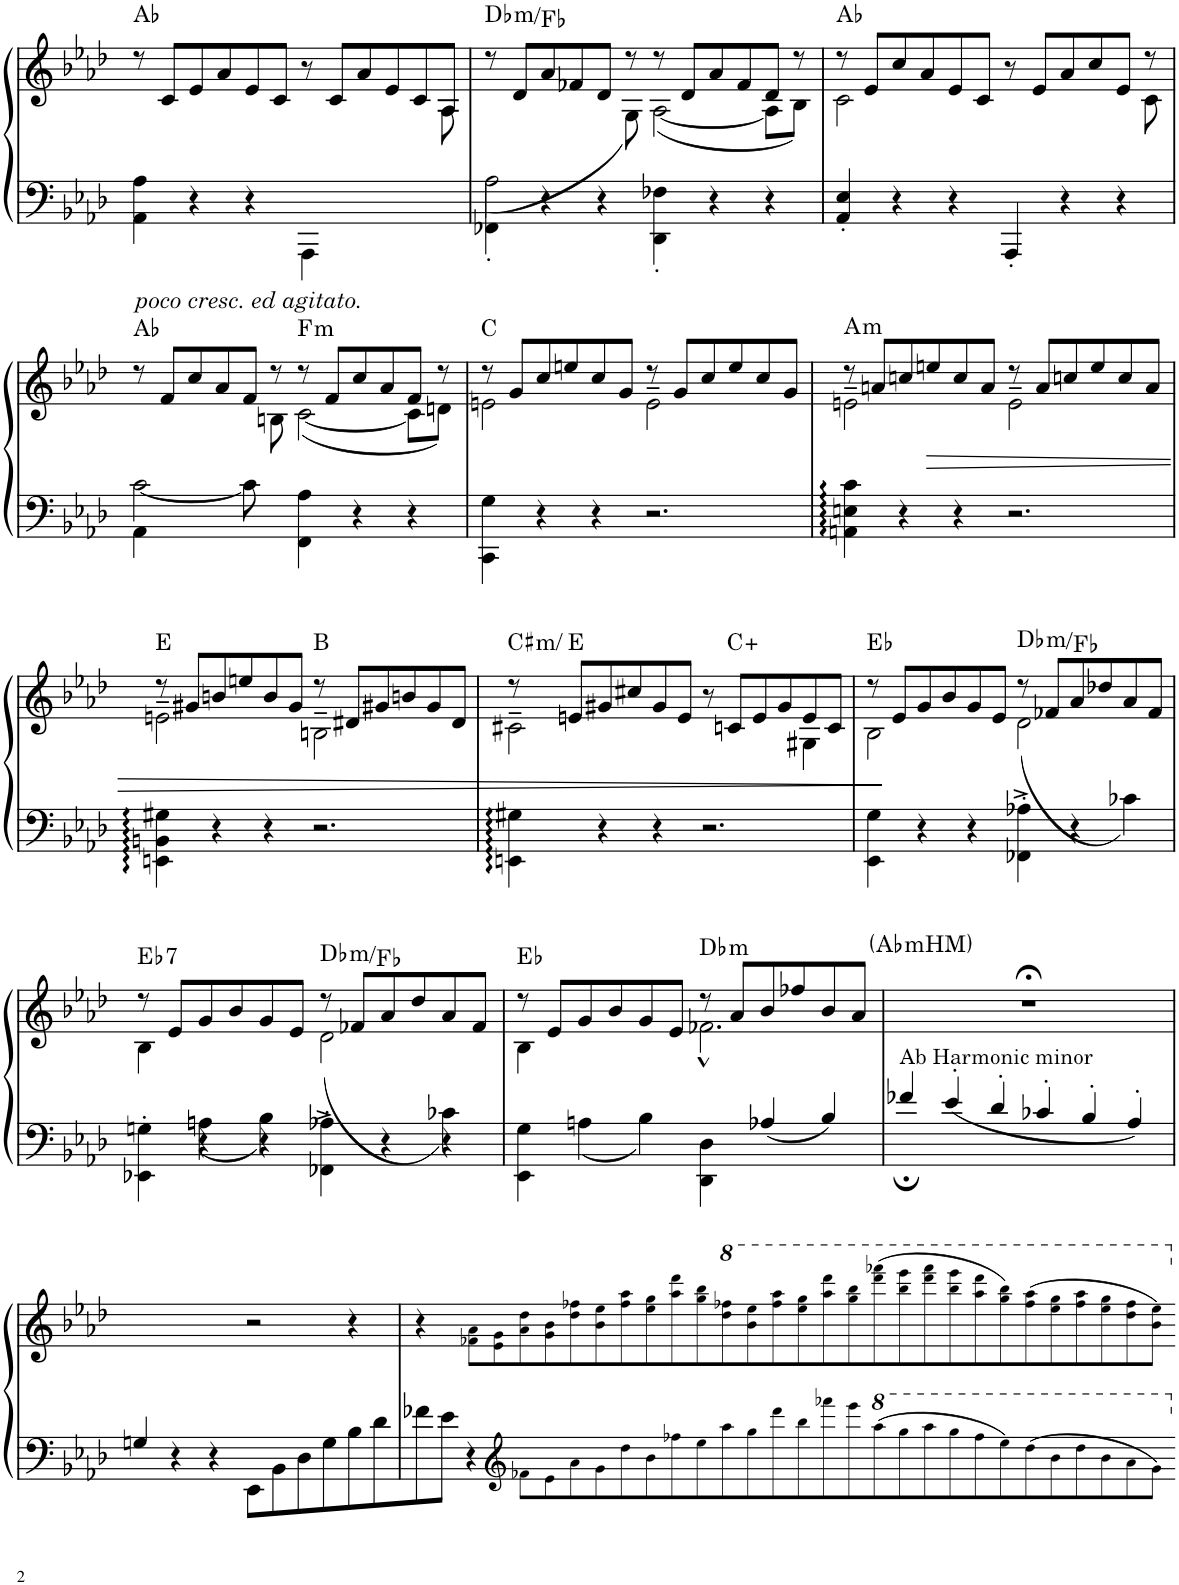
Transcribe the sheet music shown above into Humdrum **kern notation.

**kern	**kern	**dynam	**harte
*part1	*part1	*part1	*part1
*staff2	*staff1	*staff1/2	*
*I"Piano à queue	*	*	*
*I'Pia.	*	*	*
!!LO:PB:g=z
*clefF4	*clefG2	*	*
*k[b-e-a-d-]	*k[b-e-a-d-]	*	*
*M6/4	*M6/4	*	*
=12	=12	=12	=12
*^	*^	*	*
4A-\	4AA-\	8r	4.ryy	.	Ab:maj
.	.	8c/L	.	.	.
1ryy	4r	8e-/	.	.	.
*	*	*v	*v	*	*
.	.	8a-/	.	.
.	4r	8e-/	.	.
.	.	8c/J	.	.
.	4AAA-\	8r	.	.
.	.	8c/L	.	.
.	2ryy	8a-/	.	.
.	.	8e-/	.	.
4ryy	.	8c/	.	.
*	*	*^	*	*
.	.	8A-/J	8A-\	.	.
=13	=13	=13	=13	=13	=13
!	!	!	!	!	!LO:H:kt=m
(2A-\	4FF-X\'< 4A-\'<	8r	8ryy	.	Db:min/b3
*	*	*v	*v	*	*
.	.	8d-/L	.	.
.	4r	8a-/	.	.
.	.	8f-X/	.	.
1ryy	4r	8d-/J	.	.
*	*	*^	*	*
.	.	8r	8G\)	.	.
.	4DD-\'< 4F-X\'<	8r	([2A-\	.	.
.	.	8d-/L	.	.	.
.	4r	8a-/	.	.	.
.	.	8f-/	.	.	.
.	4r	8d-/J	8A-\L]	.	.
.	.	8r	8B-\J)	.	.
*v	*v	*	*	*	*
=14	=14	=14	=14	=14
4AA-/' 4E-/'	8r	2c\	.	Ab:maj
.	8e-/L	.	.	.
4r	8cc/	.	.	.
.	8a-/	.	.	.
4r	8e-/	2..ryy	.	.
.	8c/J	.	.	.
4AAA-'/	8r	.	.	.
.	8e-/L	.	.	.
4r	8a-/	.	.	.
.	8cc/	.	.	.
4r	8e-/J	.	.	.
.	8r	8c\	.	.
!!LO:LB:g=z	!!
=15	=15	=15	=15	=15
*^	*	*	*	*
!	!	!LO:TX:a:i:t=poco cresc. ed agitato.	!	!	!
[2c\	4AA-\	8r	8ryy	.	Ab:maj
*	*	*v	*v	*	*
.	.	8f/L	.	.
.	4ryy	8cc/	.	.
.	.	8a-/	.	.
8c\]	4ryy	8f/J	.	.
*	*	*^	*	*
2..ryy	.	8r	8Bn\	.	.
!	!	!	!	!	!LO:H:kt=m
.	4FF\ 4A-\	8r	([2c\	.	F:min
.	.	8f/L	.	.	.
.	4r	8cc/	.	.	.
.	.	8a-/	.	.	.
.	4r	8f/J	8c\L]	.	.
.	.	8r	8dn\J)	.	.
*v	*v	*	*	*	*
=16	=16	=16	=16	=16
4CC\ 4G\	8r	2en\	.	C:maj
.	8g/L	.	.	.
4r	8cc/	.	.	.
.	8een/	.	.	.
4r	8cc/	4ryy	.	.
.	8g/J	.	.	.
2.r	8r	2e~>\	.	.
.	8g/L	.	.	.
.	8cc/	.	.	.
.	8ee/	.	.	.
.	8cc/	4ryy	.	.
.	8g/J	.	.	.
=17	=17	=17	=17	=17
!	!	!	!	!LO:H:kt=m
4AAn\ 4En\ 4c\	8r	2en~>\	.	A:min
.	8an/L	.	.	.
4r	8ccn/	.	.	.
!	!	!	!LO:HP:b	!
.	8een/	.	>	.
4r	8cc/	4ryy	.	.
.	8a/J	.	.	.
2.r	8r	2e~>\	.	.
.	8a/L	.	.	.
.	8ccn/	.	.	.
.	8ee/	.	.	.
.	8cc/	4ryy	.	.
.	8a/J	.	.	.
!!LO:LB:g=z	!!
=18	=18	=18	=18	=18
4EEn\ 4BBn\ 4G#X\	8r	2en~>\	.	E:maj
.	8g#X/L	.	.	.
4r	8bn/	.	.	.
.	8een/	.	.	.
4r	8b/	4ryy	.	.
.	8g#/J	.	.	.
2.r	8r	2Bn~>\	.	B:maj
.	8d#X/L	.	.	.
.	8g#X/	.	.	.
.	8bn/	.	.	.
.	8g#/	4ryy	.	.
.	8d#/J	.	.	.
=19	=19	=19	=19	=19
!	!	!	!	!LO:H:kt=m
4EEn\ 4G#X\	8r	2c#X~>\	.	C#:min
.	8en/L	.	.	E:maj
4r	8g#X/	.	.	.
.	8cc#X/	.	.	.
4r	8g#/	2.ryy	.	.
.	8e/J	.	.	.
2.r	8r	.	.	.
.	8cn/L	.	.	C:aug
.	8e/	.	.	.
.	8g#/	.	.	.
.	8e/	4G#X\	.	.
.	8c/J	.	.	.
=20	=20	=20	=20	=20
*^	*	*	*	*
4ryy	4EE-\ 4G\	8r	2B-\	.	Eb:maj
.	.	8e-/L	.	]	.
.	4r	8g/	.	.	.
.	.	8b-/	.	.	.
.	4r	8g/	4ryy	.	.
.	.	8e-/J	.	.	.
!	!	!	!	!	!LO:H:kt=m
.	4FF-X\' 4A-X\'	8r	(2d-^\	.	Db:min/b3
.	.	8f-X/L	.	.	.
.	4r	8a-/	.	.	.
.	.	8dd-X/	.	.	.
4c-X\)	4ryy	8a-/	4ryy	.	.
.	.	8f-/J	.	.	.
!!LO:LB:g=z	!!
=21	=21	=21	=21	=21	=21
!	!	!	!	!	!LO:H:kt=7
4ryy	4EE-X\' 4Gn\'	8r	4B-\	.	Eb:7
.	.	8e-/L	.	.	.
4An\	4r	8g/	2ryy	.	.
.	.	8b-/	.	.	.
4B-\	4r	8g/	.	.	.
.	.	8e-/J	.	.	.
!	!	!	!	!	!LO:H:kt=m
2ryy	4FF-X\' 4A-X\'	8r	(2d-^\	.	Db:min/b3
.	.	8f-X/L	.	.	.
.	4r	8a-/	.	.	.
.	.	8dd-/	.	.	.
4c-X\)	4r	8a-/	4ryy	.	.
.	.	8f-/J	.	.	.
=22	=22	=22	=22	=22	=22
4ryy	4EE-\ 4G\	8r	4B-\	.	Eb:maj
.	.	8e-/L	.	.	.
4An\	4ryy	8g/	2ryy	.	.
.	.	8b-/	.	.	.
4B-\	4ryy	8g/	.	.	.
.	.	8e-/J	.	.	.
!	!	!	!	!	!LO:H:kt=m
2.ryy	4DD-\ 4D-\	8r	2.f-X^^\	.	Db:min
.	.	8a-/L	.	.	.
.	4A-X/	8b-/	.	.	.
.	.	8ff-X/	.	.	.
.	4B-/	8b-/	.	.	.
.	.	8a-/J	.	.	.
*v	*v	*	*	*	*
*	*v	*v	*	*
=23	=23	=23	=23
!LO:TX:a:t=Ab Harmonic minor	!	!	!
4f-X;/	1.r;<	.	.
4e-'>/	.	.	.
4d-'>/	.	.	.
4c-X'>/	.	.	.
4B-'>/	.	.	.
4A-'>/	.	.	.
!!LO:LB:g=z
=24	=24	=24	=24
*^	*	*	*
4Gn/	2.ryy	4ryy	.	.
1ryy	.	4r	.	.
.	.	4r	.	.
.	8EE-\L	2r	.	.
.	8BB-\	.	.	.
.	8D-\	.	.	.
.	8G\	.	.	.
4ryy	8B-\	4r	.	.
.	8d-\	.	.	.
*v	*v	*	*	*
=25	=25	=25	=25
8f-X\	4r	.	.
8e-\J	.	.	.
4r	8f-X!\ 8a-!\L	.	.
.	8e-!\ 8g!\	.	.
*clefG2	*	*	*
8f-X!\L	8a-!\ 8dd-!\	.	.
8e-!\	8g!\ 8b-!\	.	.
8a-!\	8dd-!\ 8ff-X!\	.	.
8g!\	8b-!\ 8ee-!\	.	.
8dd-!\	8ff-!\ 8aa-!\	.	.
8b-!\	8ee-!\ 8gg!\	.	.
8ff-X!\	8aa-!\ 8ddd-!\	.	.
8ee-!\	8gg!\ 8bb-!\	.	.
*	*8va	*	*
8aa-!\	8ddd-!\ 8fff-X!\	.	.
8gg!\	8bb-!\ 8eee-!\	.	.
8ddd-!\	8fff-!\ 8aaa-!\	.	.
8bb-!\	8eee-!\ 8ggg!\	.	.
8fff-X!\	8aaa-!\ 8dddd-!\	.	.
8eee-!\	8ggg!\ 8bbb-!\	.	.
*8va	*	*	*
8aaa-!\	(8dddd-!\ 8ffff-X!\	.	.
8ggg!\	8bbb-!\ 8eeee-!\	.	.
8aaa-!\	8dddd-!\ 8ffff-!\	.	.
8ggg!\	8bbb-!\ 8eeee-!\	.	.
8fff-!\	8aaa-!\ 8dddd-!\	.	.
8eee-!\	8ggg!\ 8bbb-!\)	.	.
8ddd-!\	(8fff-!\ 8aaa-!\	.	.
8bb-!\	8eee-!\ 8ggg!\	.	.
8ddd-!\	8fff-!\ 8aaa-!\	.	.
8bb-!\	8eee-!\ 8ggg!\	.	.
8aa-!\	8ddd-!\ 8fff-!\	.	.
8gg!\J	8bb-!\ 8eee-!\J)	.	.
*X8va	*	*	*
*	*X8va	*	*
=-	=-	=-	=-
*-	*-	*-	*-
